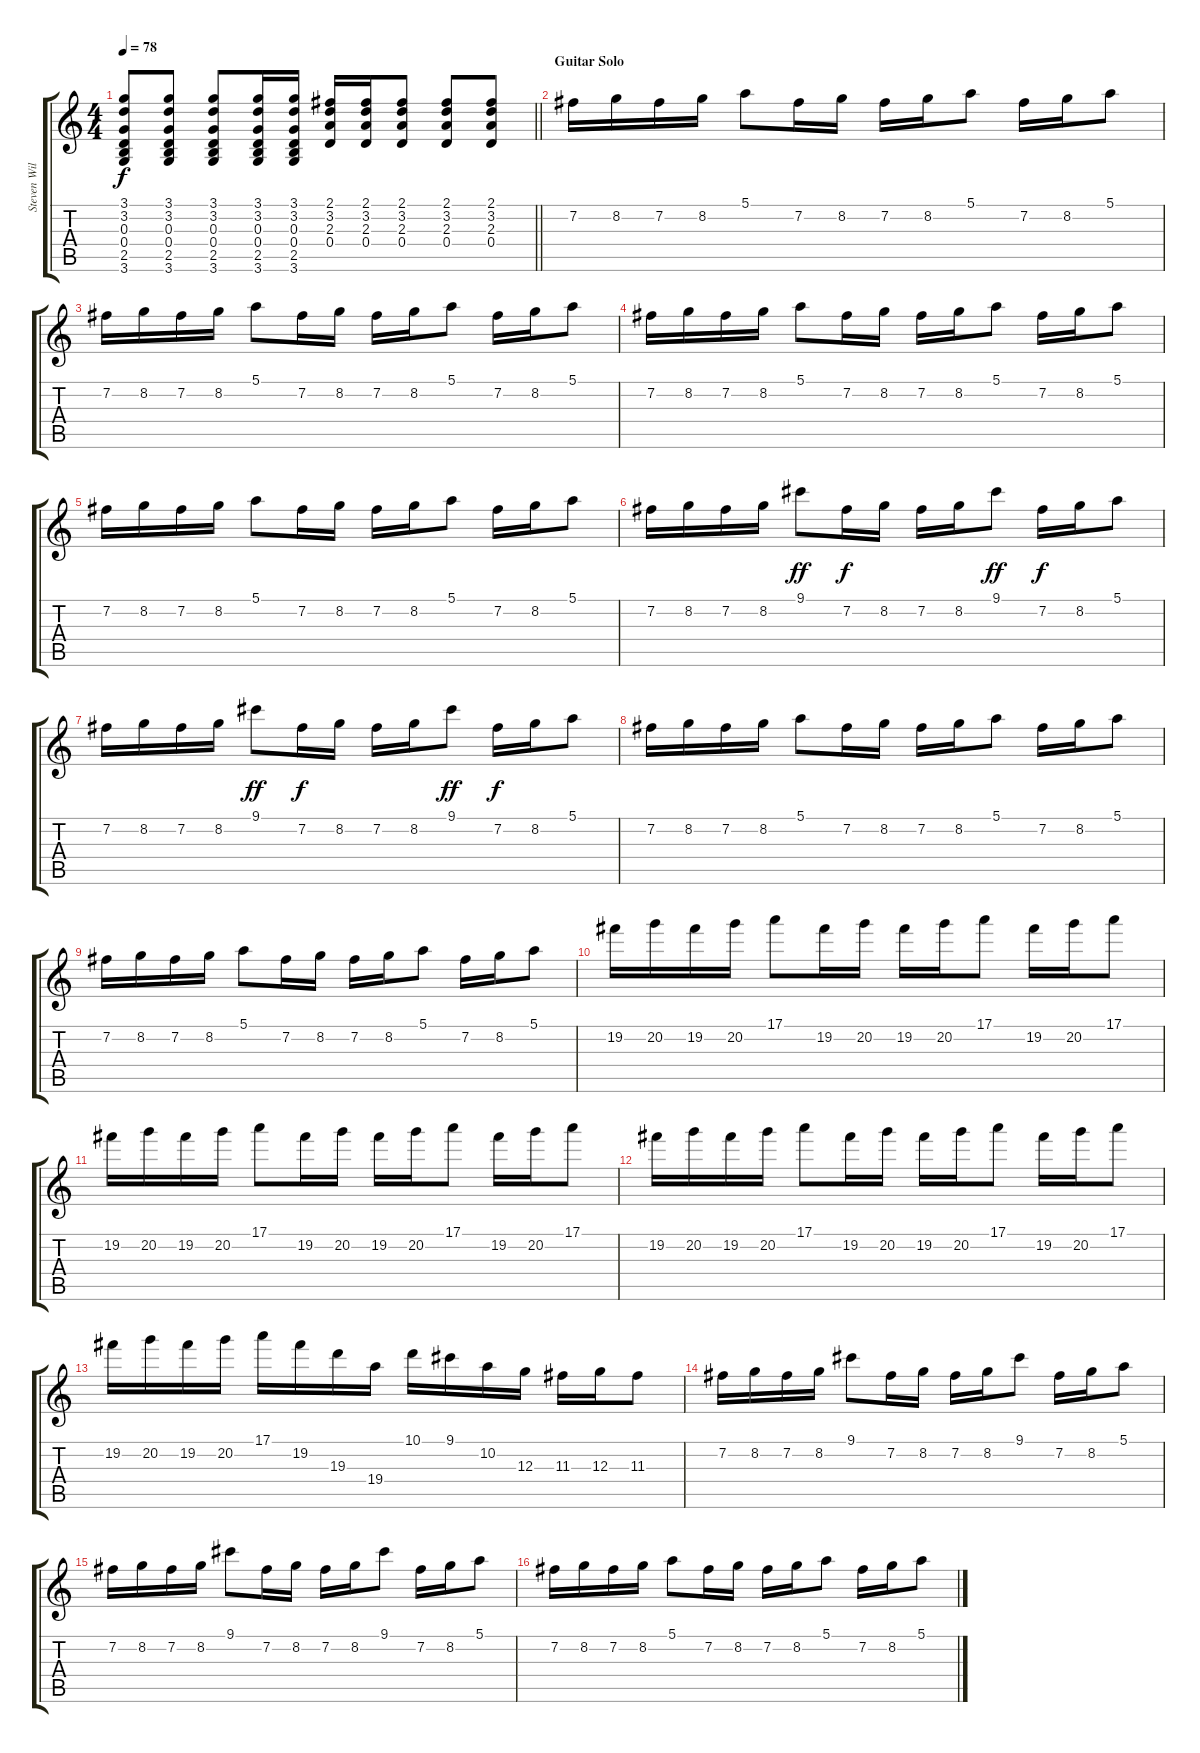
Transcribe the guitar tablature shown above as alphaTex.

\track ("Steven Wilson (Guitar)" "Steven Wil") {instrument electricguitarjazz}
\staff {score tabs}
\tuning (E4 B3 G3 D3 A2 E2) {hide}
\ts (4 4)
\tempo 78
\clef g2
\barLineRight lightlight
\ks c
(3.1 3.2 0.3 0.4 2.5 3.6).8{dy f} (3.1 3.2 0.3 0.4 2.5 3.6).8 (3.1 3.2 0.3 0.4 2.5 3.6).8 (3.1 3.2 0.3 0.4 2.5 3.6).16 (3.1 3.2 0.3 0.4 2.5 3.6).16 (2.1 3.2 2.3 0.4).16 (2.1 3.2 2.3 0.4).16 (2.1 3.2 2.3 0.4).8 (2.1 3.2 2.3 0.4).8 (2.1 3.2 2.3 0.4).8 |
\section ("" "Guitar Solo")
7.2.16{volume 15} 8.2.16 7.2.16 8.2.16 5.1.8 7.2.16 8.2.16 7.2.16 8.2.16 5.1.8 7.2.16 8.2.16 5.1.8 |
7.2.16 8.2.16 7.2.16 8.2.16 5.1.8 7.2.16 8.2.16 7.2.16 8.2.16 5.1.8 7.2.16 8.2.16 5.1.8 |
7.2.16 8.2.16 7.2.16 8.2.16 5.1.8 7.2.16 8.2.16 7.2.16 8.2.16 5.1.8 7.2.16 8.2.16 5.1.8 |
7.2.16 8.2.16 7.2.16 8.2.16 5.1.8 7.2.16 8.2.16 7.2.16 8.2.16 5.1.8 7.2.16 8.2.16 5.1.8 |
7.2.16 8.2.16 7.2.16 8.2.16 9.1.8{dy ff} 7.2.16{dy f} 8.2.16 7.2.16 8.2.16 9.1.8{dy ff} 7.2.16{dy f} 8.2.16 5.1.8 |
7.2.16 8.2.16 7.2.16 8.2.16 9.1.8{dy ff} 7.2.16{dy f} 8.2.16 7.2.16 8.2.16 9.1.8{dy ff} 7.2.16{dy f} 8.2.16 5.1.8 |
7.2.16 8.2.16 7.2.16 8.2.16 5.1.8 7.2.16 8.2.16 7.2.16 8.2.16 5.1.8 7.2.16 8.2.16 5.1.8 |
7.2.16 8.2.16 7.2.16 8.2.16 5.1.8 7.2.16 8.2.16 7.2.16 8.2.16 5.1.8 7.2.16 8.2.16 5.1.8 |
19.2.16 20.2.16 19.2.16 20.2.16 17.1.8 19.2.16 20.2.16 19.2.16 20.2.16 17.1.8 19.2.16 20.2.16 17.1.8 |
19.2.16 20.2.16 19.2.16 20.2.16 17.1.8 19.2.16 20.2.16 19.2.16 20.2.16 17.1.8 19.2.16 20.2.16 17.1.8 |
19.2.16 20.2.16 19.2.16 20.2.16 17.1.8 19.2.16 20.2.16 19.2.16 20.2.16 17.1.8 19.2.16 20.2.16 17.1.8 |
19.2.16 20.2.16 19.2.16 20.2.16 17.1.16 19.2.16 19.3.16 19.4.16 10.1.16 9.1.16 10.2.16 12.3.16 11.3.16 12.3.16 11.3.8 |
7.2.16 8.2.16 7.2.16 8.2.16 9.1.8 7.2.16 8.2.16 7.2.16 8.2.16 9.1.8 7.2.16 8.2.16 5.1.8 |
7.2.16 8.2.16 7.2.16 8.2.16 9.1.8 7.2.16 8.2.16 7.2.16 8.2.16 9.1.8 7.2.16 8.2.16 5.1.8 |
7.2.16 8.2.16 7.2.16 8.2.16 5.1.8 7.2.16 8.2.16 7.2.16 8.2.16 5.1.8 7.2.16 8.2.16 5.1.8
